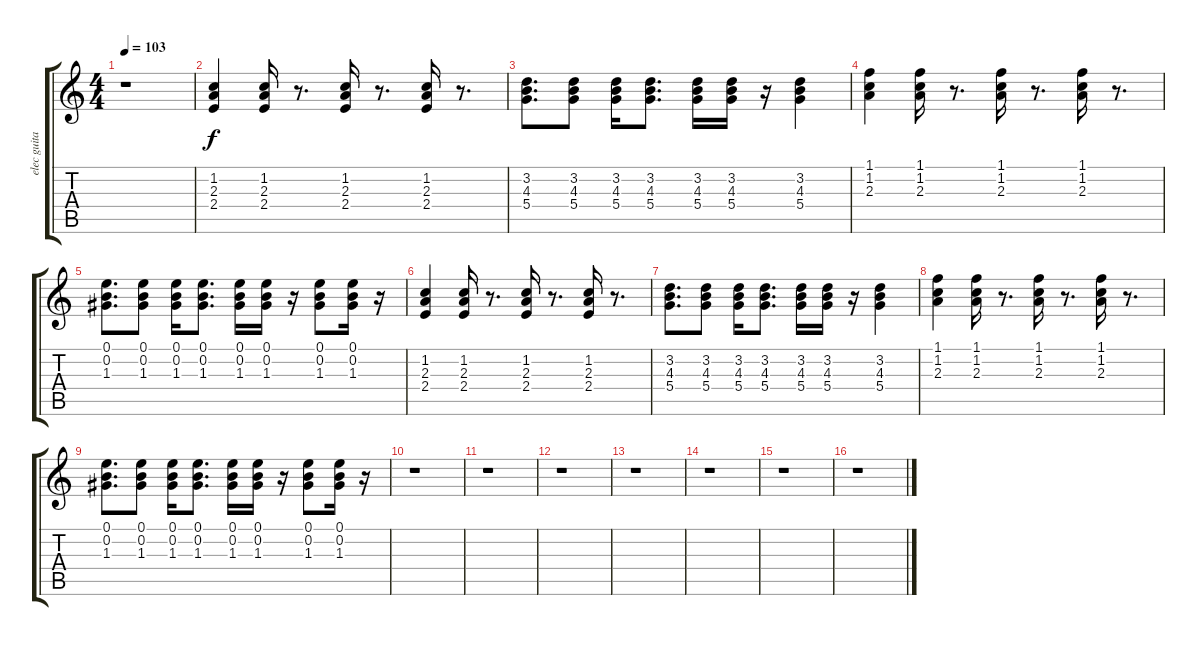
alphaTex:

\track ("elec guitar" "elec guita") {instrument electricguitarclean}
\staff {score tabs}
\tuning (E4 B3 G3 D3 A2 E2) {hide}
\ts (4 4)
\tempo 103
\clef g2
\ks c
r.1{dy f} |
(1.2 2.3 2.4).4 (1.2 2.3 2.4).16 r.8{d} (1.2 2.3 2.4).16 r.8{d} (1.2 2.3 2.4).16 r.8{d} |
(3.2 4.3 5.4).8{d} (3.2 4.3 5.4).8 (3.2 4.3 5.4).16 (3.2 4.3 5.4).8{d} (3.2 4.3 5.4).16 (3.2 4.3 5.4).16 r.16 (3.2 4.3 5.4).4 |
(1.1 1.2 2.3).4 (1.1 1.2 2.3).16 r.8{d} (1.1 1.2 2.3).16 r.8{d} (1.1 1.2 2.3).16 r.8{d} |
(0.1 0.2 1.3).8{d} (0.1 0.2 1.3).8 (0.1 0.2 1.3).16 (0.1 0.2 1.3).8{d} (0.1 0.2 1.3).16 (0.1 0.2 1.3).16 r.16 (0.1 0.2 1.3).8 (0.1 0.2 1.3).16 r.16 |
(1.2 2.3 2.4).4 (1.2 2.3 2.4).16 r.8{d} (1.2 2.3 2.4).16 r.8{d} (1.2 2.3 2.4).16 r.8{d} |
(3.2 4.3 5.4).8{d} (3.2 4.3 5.4).8 (3.2 4.3 5.4).16 (3.2 4.3 5.4).8{d} (3.2 4.3 5.4).16 (3.2 4.3 5.4).16 r.16 (3.2 4.3 5.4).4 |
(1.1 1.2 2.3).4 (1.1 1.2 2.3).16 r.8{d} (1.1 1.2 2.3).16 r.8{d} (1.1 1.2 2.3).16 r.8{d} |
(0.1 0.2 1.3).8{d} (0.1 0.2 1.3).8 (0.1 0.2 1.3).16 (0.1 0.2 1.3).8{d} (0.1 0.2 1.3).16 (0.1 0.2 1.3).16 r.16 (0.1 0.2 1.3).8 (0.1 0.2 1.3).16 r.16 |
r.1 |
r.1 |
r.1 |
r.1 |
r.1 |
r.1 |
r.1
